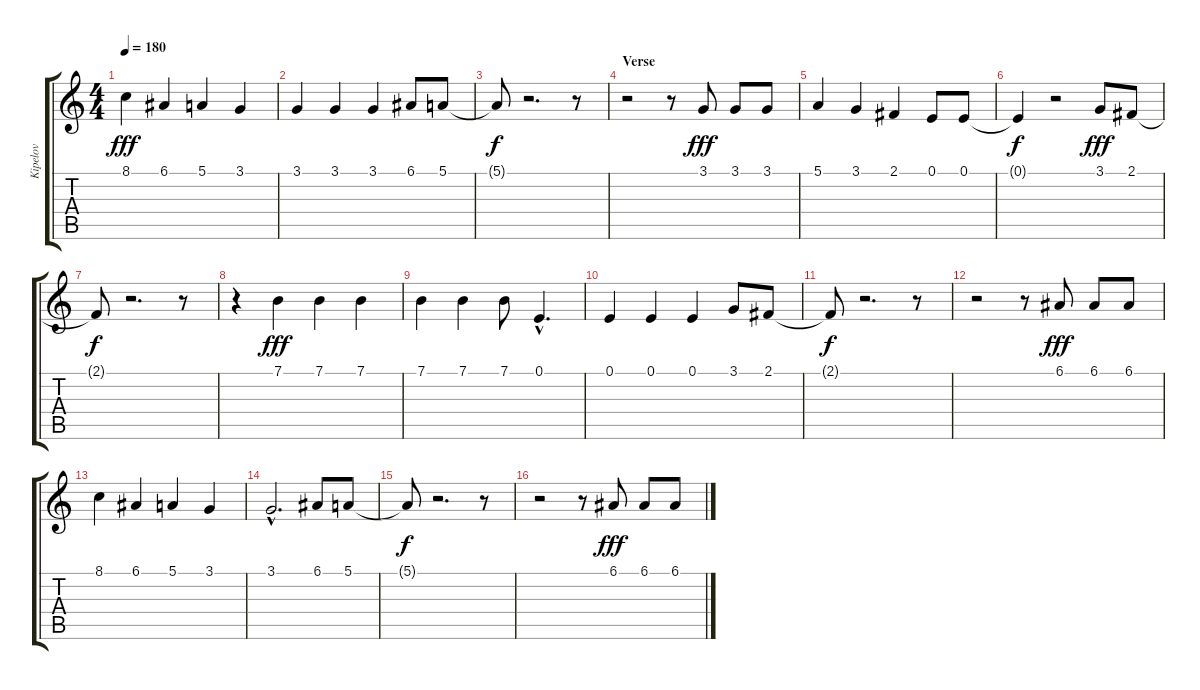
\track ("Kipelov" "Kipelov") {instrument tenorsax}
\staff {score tabs}
\tuning (E4 B3 G3 D3 A2 E2) {hide}
\ts (4 4)
\tempo 180
\clef g2
\ks c
8.1.4{dy fff} 6.1.4 5.1.4 3.1.4 |
3.1.4 3.1.4 3.1.4 6.1.8 5.1.8 |
5.1{t}.8{dy f} r.2{d} r.8 |
\section ("" "Verse")
r.2 r.8 3.1.8{dy fff} 3.1.8 3.1.8 |
5.1.4 3.1.4 2.1.4 0.1.8 0.1.8 |
0.1{t}.4{dy f} r.2 3.1.8{dy fff} 2.1.8 |
2.1{t}.8{dy f} r.2{d} r.8 |
r.4 7.1.4{dy fff} 7.1.4 7.1.4 |
7.1.4 7.1.4 7.1.8 0.1{hac}.4{d} |
0.1.4 0.1.4 0.1.4 3.1.8 2.1.8 |
2.1{t}.8{dy f} r.2{d} r.8 |
r.2 r.8 6.1.8{dy fff} 6.1.8 6.1.8 |
8.1.4 6.1.4 5.1.4 3.1.4 |
3.1{hac}.2{d} 6.1.8 5.1.8 |
5.1{t}.8{dy f} r.2{d} r.8 |
r.2 r.8 6.1.8{dy fff} 6.1.8 6.1.8
